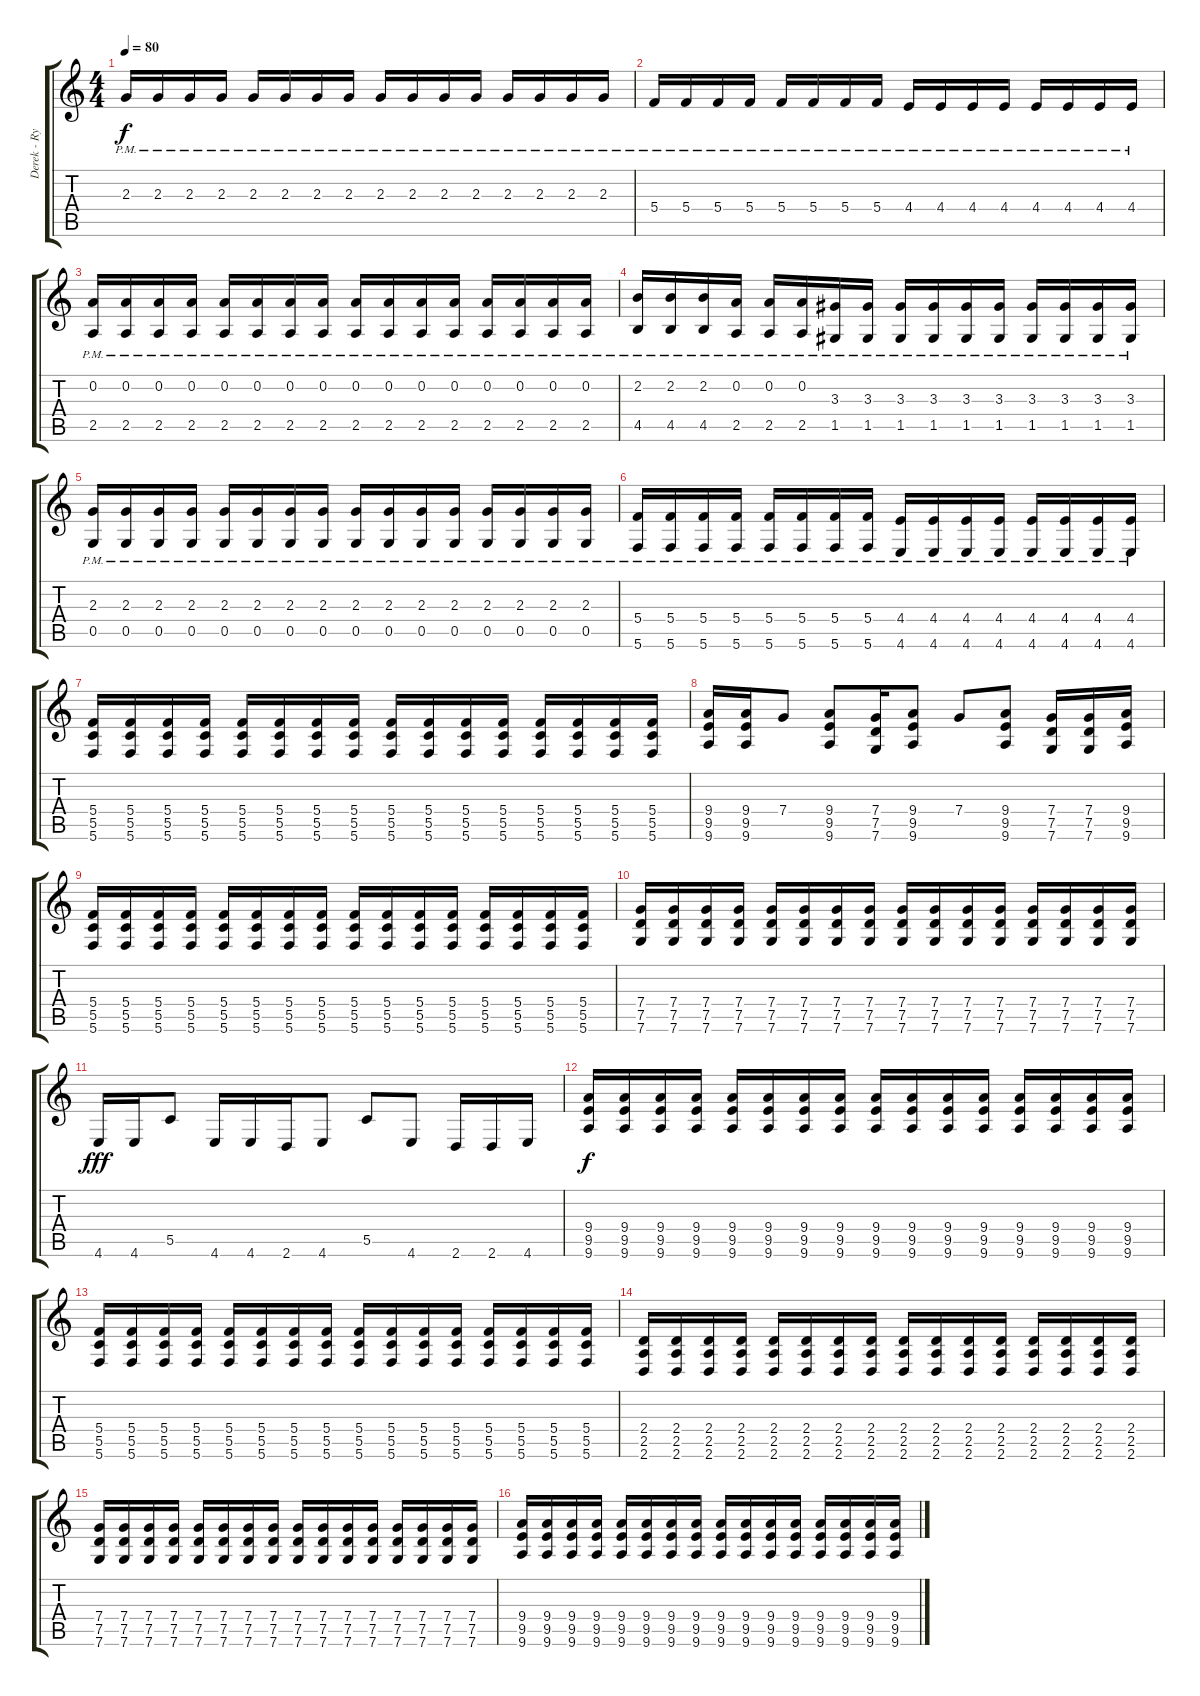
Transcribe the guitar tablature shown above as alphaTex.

\track ("Derek - Rythm" "Derek - Ry") {instrument distortionguitar}
\staff {score tabs}
\tuning (D4 A3 F3 C3 G2 C2) {hide}
\ts (4 4)
\tempo 80
\clef g2
\ks c
2.3{pm}.16{dy f} 2.3{pm}.16 2.3{pm}.16 2.3{pm}.16 2.3{pm}.16 2.3{pm}.16 2.3{pm}.16 2.3{pm}.16 2.3{pm}.16 2.3{pm}.16 2.3{pm}.16 2.3{pm}.16 2.3{pm}.16 2.3{pm}.16 2.3{pm}.16 2.3{pm}.16 |
5.4{pm}.16 5.4{pm}.16 5.4{pm}.16 5.4{pm}.16 5.4{pm}.16 5.4{pm}.16 5.4{pm}.16 5.4{pm}.16 4.4{pm}.16 4.4{pm}.16 4.4{pm}.16 4.4{pm}.16 4.4{pm}.16 4.4{pm}.16 4.4{pm}.16 4.4{pm}.16 |
(0.2{pm} 2.5{pm}).16 (0.2{pm} 2.5{pm}).16 (0.2{pm} 2.5{pm}).16 (0.2{pm} 2.5{pm}).16 (0.2{pm} 2.5{pm}).16 (0.2{pm} 2.5{pm}).16 (0.2{pm} 2.5{pm}).16 (0.2{pm} 2.5{pm}).16 (0.2{pm} 2.5{pm}).16 (0.2{pm} 2.5{pm}).16 (0.2{pm} 2.5{pm}).16 (0.2{pm} 2.5{pm}).16 (0.2{pm} 2.5{pm}).16 (0.2{pm} 2.5{pm}).16 (0.2{pm} 2.5{pm}).16 (0.2{pm} 2.5{pm}).16 |
(2.2{pm} 4.5{pm}).16 (2.2{pm} 4.5{pm}).16 (2.2{pm} 4.5{pm}).16 (0.2{pm} 2.5{pm}).16 (0.2{pm} 2.5{pm}).16 (0.2{pm} 2.5{pm}).16 (3.3{pm} 1.5{pm}).16 (3.3{pm} 1.5{pm}).16 (3.3{pm} 1.5{pm}).16 (3.3{pm} 1.5{pm}).16 (3.3{pm} 1.5{pm}).16 (3.3{pm} 1.5{pm}).16 (3.3{pm} 1.5{pm}).16 (3.3{pm} 1.5{pm}).16 (3.3{pm} 1.5{pm}).16 (3.3{pm} 1.5{pm}).16 |
(2.3{pm} 0.5{pm}).16 (2.3{pm} 0.5{pm}).16 (2.3{pm} 0.5{pm}).16 (2.3{pm} 0.5{pm}).16 (2.3{pm} 0.5{pm}).16 (2.3{pm} 0.5{pm}).16 (2.3{pm} 0.5{pm}).16 (2.3{pm} 0.5{pm}).16 (2.3{pm} 0.5{pm}).16 (2.3{pm} 0.5{pm}).16 (2.3{pm} 0.5{pm}).16 (2.3{pm} 0.5{pm}).16 (2.3{pm} 0.5{pm}).16 (2.3{pm} 0.5{pm}).16 (2.3{pm} 0.5{pm}).16 (2.3{pm} 0.5{pm}).16 |
(5.4{pm} 5.6{pm}).16 (5.4{pm} 5.6{pm}).16 (5.4{pm} 5.6{pm}).16 (5.4{pm} 5.6{pm}).16 (5.4{pm} 5.6{pm}).16 (5.4{pm} 5.6{pm}).16 (5.4{pm} 5.6{pm}).16 (5.4{pm} 5.6{pm}).16 (4.4{pm} 4.6{pm}).16 (4.4{pm} 4.6{pm}).16 (4.4{pm} 4.6{pm}).16 (4.4{pm} 4.6{pm}).16 (4.4{pm} 4.6{pm}).16 (4.4{pm} 4.6{pm}).16 (4.4{pm} 4.6{pm}).16 (4.4{pm} 4.6{pm}).16 |
(5.4 5.5 5.6).16 (5.4 5.5 5.6).16 (5.4 5.5 5.6).16 (5.4 5.5 5.6).16 (5.4 5.5 5.6).16 (5.4 5.5 5.6).16 (5.4 5.5 5.6).16 (5.4 5.5 5.6).16 (5.4 5.5 5.6).16 (5.4 5.5 5.6).16 (5.4 5.5 5.6).16 (5.4 5.5 5.6).16 (5.4 5.5 5.6).16 (5.4 5.5 5.6).16 (5.4 5.5 5.6).16 (5.4 5.5 5.6).16 |
(9.4 9.5 9.6).16 (9.4 9.5 9.6).16 7.4.8 (9.4 9.5 9.6).8 (7.4 7.5 7.6).16 (9.4 9.5 9.6).8 7.4.8 (9.4 9.5 9.6).8 (7.4 7.5 7.6).16 (7.4 7.5 7.6).16 (9.4 9.5 9.6).16 |
(5.4 5.5 5.6).16 (5.4 5.5 5.6).16 (5.4 5.5 5.6).16 (5.4 5.5 5.6).16 (5.4 5.5 5.6).16 (5.4 5.5 5.6).16 (5.4 5.5 5.6).16 (5.4 5.5 5.6).16 (5.4 5.5 5.6).16 (5.4 5.5 5.6).16 (5.4 5.5 5.6).16 (5.4 5.5 5.6).16 (5.4 5.5 5.6).16 (5.4 5.5 5.6).16 (5.4 5.5 5.6).16 (5.4 5.5 5.6).16 |
(7.4 7.5 7.6).16 (7.4 7.5 7.6).16 (7.4 7.5 7.6).16 (7.4 7.5 7.6).16 (7.4 7.5 7.6).16 (7.4 7.5 7.6).16 (7.4 7.5 7.6).16 (7.4 7.5 7.6).16 (7.4 7.5 7.6).16 (7.4 7.5 7.6).16 (7.4 7.5 7.6).16 (7.4 7.5 7.6).16 (7.4 7.5 7.6).16 (7.4 7.5 7.6).16 (7.4 7.5 7.6).16 (7.4 7.5 7.6).16 |
4.6.16{dy fff} 4.6.16 5.5.8 4.6.16 4.6.16 2.6.16 4.6.8 5.5.8 4.6.8 2.6.16 2.6.16 4.6.16 |
(9.4 9.5 9.6).16{dy f} (9.4 9.5 9.6).16 (9.4 9.5 9.6).16 (9.4 9.5 9.6).16 (9.4 9.5 9.6).16 (9.4 9.5 9.6).16 (9.4 9.5 9.6).16 (9.4 9.5 9.6).16 (9.4 9.5 9.6).16 (9.4 9.5 9.6).16 (9.4 9.5 9.6).16 (9.4 9.5 9.6).16 (9.4 9.5 9.6).16 (9.4 9.5 9.6).16 (9.4 9.5 9.6).16 (9.4 9.5 9.6).16 |
(5.4 5.5 5.6).16 (5.4 5.5 5.6).16 (5.4 5.5 5.6).16 (5.4 5.5 5.6).16 (5.4 5.5 5.6).16 (5.4 5.5 5.6).16 (5.4 5.5 5.6).16 (5.4 5.5 5.6).16 (5.4 5.5 5.6).16 (5.4 5.5 5.6).16 (5.4 5.5 5.6).16 (5.4 5.5 5.6).16 (5.4 5.5 5.6).16 (5.4 5.5 5.6).16 (5.4 5.5 5.6).16 (5.4 5.5 5.6).16 |
(2.4 2.5 2.6).16 (2.4 2.5 2.6).16 (2.4 2.5 2.6).16 (2.4 2.5 2.6).16 (2.4 2.5 2.6).16 (2.4 2.5 2.6).16 (2.4 2.5 2.6).16 (2.4 2.5 2.6).16 (2.4 2.5 2.6).16 (2.4 2.5 2.6).16 (2.4 2.5 2.6).16 (2.4 2.5 2.6).16 (2.4 2.5 2.6).16 (2.4 2.5 2.6).16 (2.4 2.5 2.6).16 (2.4 2.5 2.6).16 |
(7.4 7.5 7.6).16 (7.4 7.5 7.6).16 (7.4 7.5 7.6).16 (7.4 7.5 7.6).16 (7.4 7.5 7.6).16 (7.4 7.5 7.6).16 (7.4 7.5 7.6).16 (7.4 7.5 7.6).16 (7.4 7.5 7.6).16 (7.4 7.5 7.6).16 (7.4 7.5 7.6).16 (7.4 7.5 7.6).16 (7.4 7.5 7.6).16 (7.4 7.5 7.6).16 (7.4 7.5 7.6).16 (7.4 7.5 7.6).16 |
(9.4 9.5 9.6).16 (9.4 9.5 9.6).16 (9.4 9.5 9.6).16 (9.4 9.5 9.6).16 (9.4 9.5 9.6).16 (9.4 9.5 9.6).16 (9.4 9.5 9.6).16 (9.4 9.5 9.6).16 (9.4 9.5 9.6).16 (9.4 9.5 9.6).16 (9.4 9.5 9.6).16 (9.4 9.5 9.6).16 (9.4 9.5 9.6).16 (9.4 9.5 9.6).16 (9.4 9.5 9.6).16 (9.4 9.5 9.6).16
